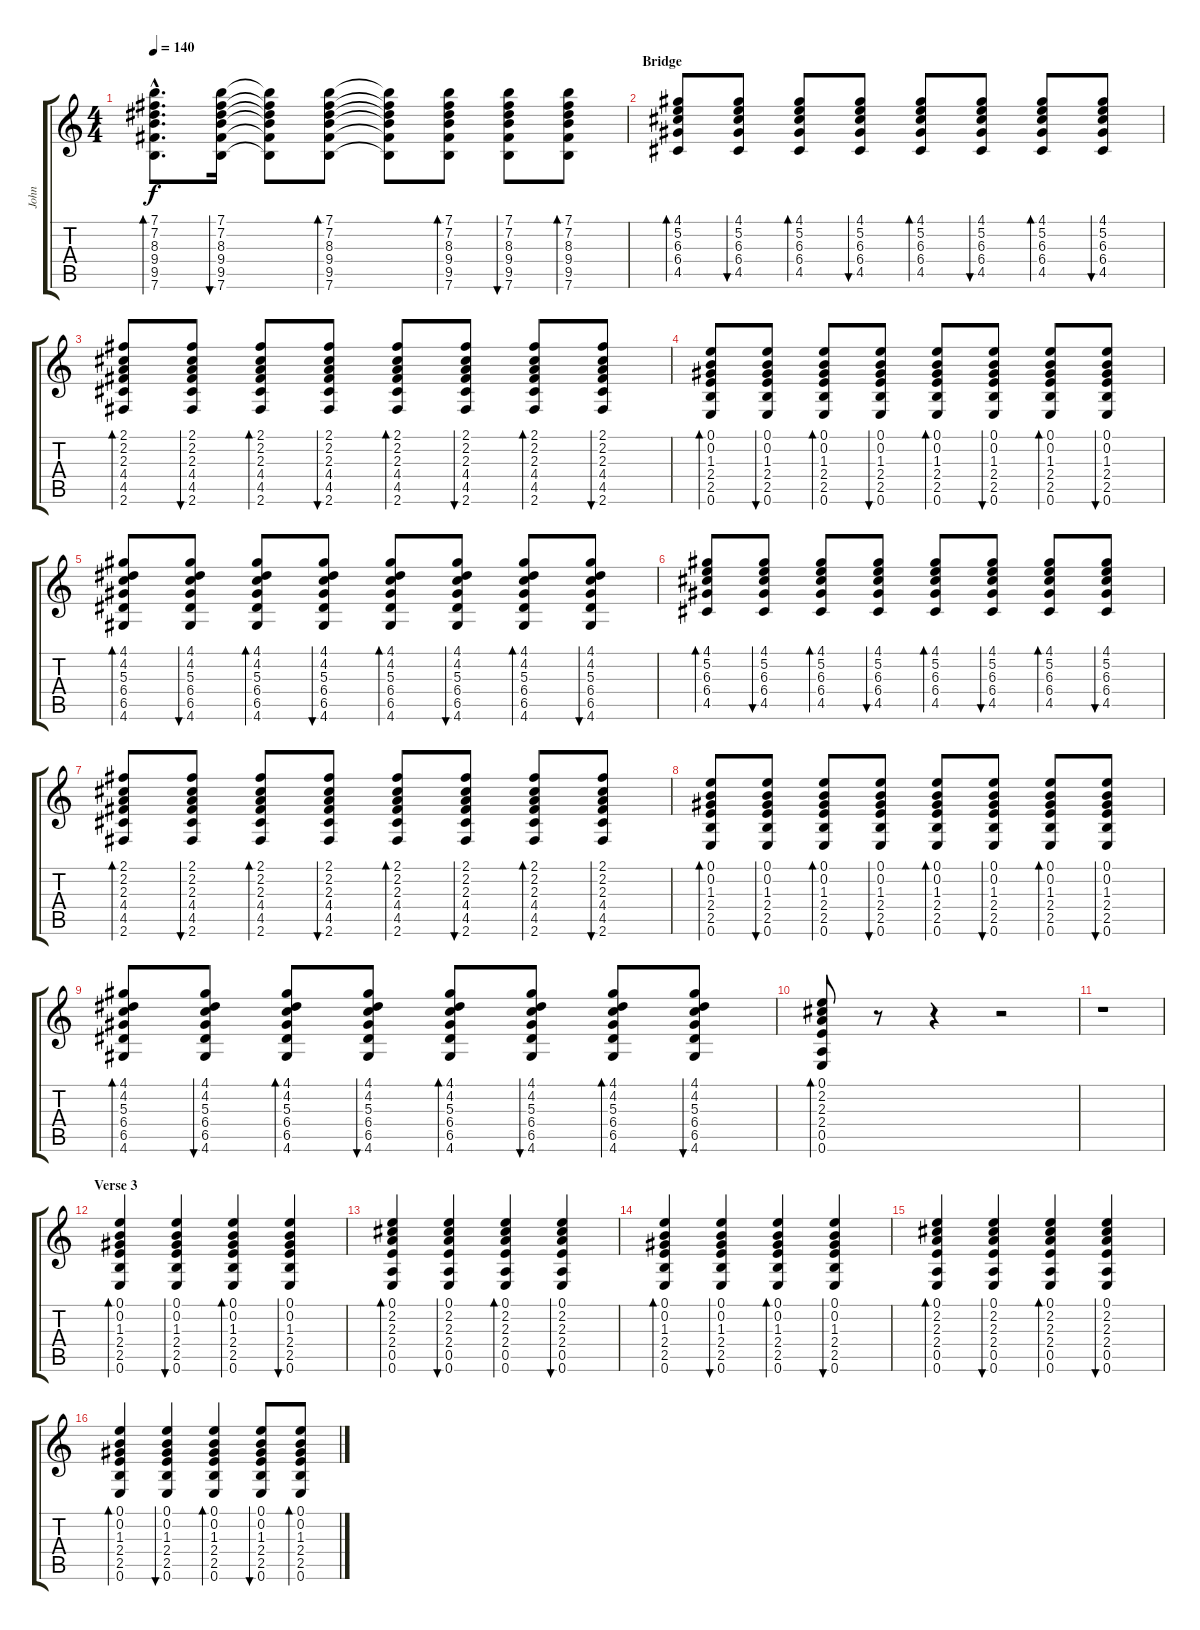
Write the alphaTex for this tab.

\track ("John" "John") {instrument acousticguitarnylon}
\staff {score tabs}
\tuning (E4 B3 G3 D3 A2 E2) {hide}
\ts (4 4)
\tempo 140
\clef g2
\ks c
(7.1{hac} 7.2{hac} 8.3{hac} 9.4{hac} 9.5{hac} 7.6{hac}).8{d bd 60 dy f} (7.1 7.2 8.3 9.4 9.5 7.6).16{bu 60} (7.1{t} 7.2{t} 8.3{t} 9.4{t} 9.5{t} 7.6{t}).8 (7.1 7.2 8.3 9.4 9.5 7.6).8{bd 60} (7.1{t} 7.2{t} 8.3{t} 9.4{t} 9.5{t} 7.6{t}).8 (7.1 7.2 8.3 9.4 9.5 7.6).8{bd 60} (7.1 7.2 8.3 9.4 9.5 7.6).8{bu 60} (7.1 7.2 8.3 9.4 9.5 7.6).8{bd 60} |
\section ("" "Bridge")
(4.1 5.2 6.3 6.4 4.5).8{bd 60} (4.1 5.2 6.3 6.4 4.5).8{bu 60} (4.1 5.2 6.3 6.4 4.5).8{bd 60} (4.1 5.2 6.3 6.4 4.5).8{bu 60} (4.1 5.2 6.3 6.4 4.5).8{bd 60} (4.1 5.2 6.3 6.4 4.5).8{bu 60} (4.1 5.2 6.3 6.4 4.5).8{bd 60} (4.1 5.2 6.3 6.4 4.5).8{bu 60} |
(2.1 2.2 2.3 4.4 4.5 2.6).8{bd 60} (2.1 2.2 2.3 4.4 4.5 2.6).8{bu 60} (2.1 2.2 2.3 4.4 4.5 2.6).8{bd 60} (2.1 2.2 2.3 4.4 4.5 2.6).8{bu 60} (2.1 2.2 2.3 4.4 4.5 2.6).8{bd 60} (2.1 2.2 2.3 4.4 4.5 2.6).8{bu 60} (2.1 2.2 2.3 4.4 4.5 2.6).8{bd 60} (2.1 2.2 2.3 4.4 4.5 2.6).8{bu 60} |
(0.1 0.2 1.3 2.4 2.5 0.6).8{bd 60} (0.1 0.2 1.3 2.4 2.5 0.6).8{bu 60} (0.1 0.2 1.3 2.4 2.5 0.6).8{bd 60} (0.1 0.2 1.3 2.4 2.5 0.6).8{bu 60} (0.1 0.2 1.3 2.4 2.5 0.6).8{bd 60} (0.1 0.2 1.3 2.4 2.5 0.6).8{bu 60} (0.1 0.2 1.3 2.4 2.5 0.6).8{bd 60} (0.1 0.2 1.3 2.4 2.5 0.6).8{bu 60} |
(4.1 4.2 5.3 6.4 6.5 4.6).8{bd 60} (4.1 4.2 5.3 6.4 6.5 4.6).8{bu 60} (4.1 4.2 5.3 6.4 6.5 4.6).8{bd 60} (4.1 4.2 5.3 6.4 6.5 4.6).8{bu 60} (4.1 4.2 5.3 6.4 6.5 4.6).8{bd 60} (4.1 4.2 5.3 6.4 6.5 4.6).8{bu 60} (4.1 4.2 5.3 6.4 6.5 4.6).8{bd 60} (4.1 4.2 5.3 6.4 6.5 4.6).8{bu 60} |
(4.1 5.2 6.3 6.4 4.5).8{bd 60} (4.1 5.2 6.3 6.4 4.5).8{bu 60} (4.1 5.2 6.3 6.4 4.5).8{bd 60} (4.1 5.2 6.3 6.4 4.5).8{bu 60} (4.1 5.2 6.3 6.4 4.5).8{bd 60} (4.1 5.2 6.3 6.4 4.5).8{bu 60} (4.1 5.2 6.3 6.4 4.5).8{bd 60} (4.1 5.2 6.3 6.4 4.5).8{bu 60} |
(2.1 2.2 2.3 4.4 4.5 2.6).8{bd 60} (2.1 2.2 2.3 4.4 4.5 2.6).8{bu 60} (2.1 2.2 2.3 4.4 4.5 2.6).8{bd 60} (2.1 2.2 2.3 4.4 4.5 2.6).8{bu 60} (2.1 2.2 2.3 4.4 4.5 2.6).8{bd 60} (2.1 2.2 2.3 4.4 4.5 2.6).8{bu 60} (2.1 2.2 2.3 4.4 4.5 2.6).8{bd 60} (2.1 2.2 2.3 4.4 4.5 2.6).8{bu 60} |
(0.1 0.2 1.3 2.4 2.5 0.6).8{bd 60} (0.1 0.2 1.3 2.4 2.5 0.6).8{bu 60} (0.1 0.2 1.3 2.4 2.5 0.6).8{bd 60} (0.1 0.2 1.3 2.4 2.5 0.6).8{bu 60} (0.1 0.2 1.3 2.4 2.5 0.6).8{bd 60} (0.1 0.2 1.3 2.4 2.5 0.6).8{bu 60} (0.1 0.2 1.3 2.4 2.5 0.6).8{bd 60} (0.1 0.2 1.3 2.4 2.5 0.6).8{bu 60} |
(4.1 4.2 5.3 6.4 6.5 4.6).8{bd 60} (4.1 4.2 5.3 6.4 6.5 4.6).8{bu 60} (4.1 4.2 5.3 6.4 6.5 4.6).8{bd 60} (4.1 4.2 5.3 6.4 6.5 4.6).8{bu 60} (4.1 4.2 5.3 6.4 6.5 4.6).8{bd 60} (4.1 4.2 5.3 6.4 6.5 4.6).8{bu 60} (4.1 4.2 5.3 6.4 6.5 4.6).8{bd 60} (4.1 4.2 5.3 6.4 6.5 4.6).8{bu 60} |
(0.1 2.2 2.3 2.4 0.5 0.6).8{bd 60 volume 12} r.8 r.4 r.2 |
r.1 |
\section ("" "Verse 3")
(0.1 0.2 1.3 2.4 2.5 0.6).4{bd 60 volume 9} (0.1 0.2 1.3 2.4 2.5 0.6).4{bu 60} (0.1 0.2 1.3 2.4 2.5 0.6).4{bd 60} (0.1 0.2 1.3 2.4 2.5 0.6).4{bu 60} |
(0.1 2.2 2.3 2.4 0.5 0.6).4{bd 60} (0.1 2.2 2.3 2.4 0.5 0.6).4{bu 60} (0.1 2.2 2.3 2.4 0.5 0.6).4{bd 60} (0.1 2.2 2.3 2.4 0.5 0.6).4{bu 60} |
(0.1 0.2 1.3 2.4 2.5 0.6).4{bd 60} (0.1 0.2 1.3 2.4 2.5 0.6).4{bu 60} (0.1 0.2 1.3 2.4 2.5 0.6).4{bd 60} (0.1 0.2 1.3 2.4 2.5 0.6).4{bu 60} |
(0.1 2.2 2.3 2.4 0.5 0.6).4{bd 60} (0.1 2.2 2.3 2.4 0.5 0.6).4{bu 60} (0.1 2.2 2.3 2.4 0.5 0.6).4{bd 60} (0.1 2.2 2.3 2.4 0.5 0.6).4{bu 60} |
(0.1 0.2 1.3 2.4 2.5 0.6).4{bd 60} (0.1 0.2 1.3 2.4 2.5 0.6).4{bu 60} (0.1 0.2 1.3 2.4 2.5 0.6).4{bd 60} (0.1 0.2 1.3 2.4 2.5 0.6).8{bu 60} (0.1 0.2 1.3 2.4 2.5 0.6).8{bd 60}
